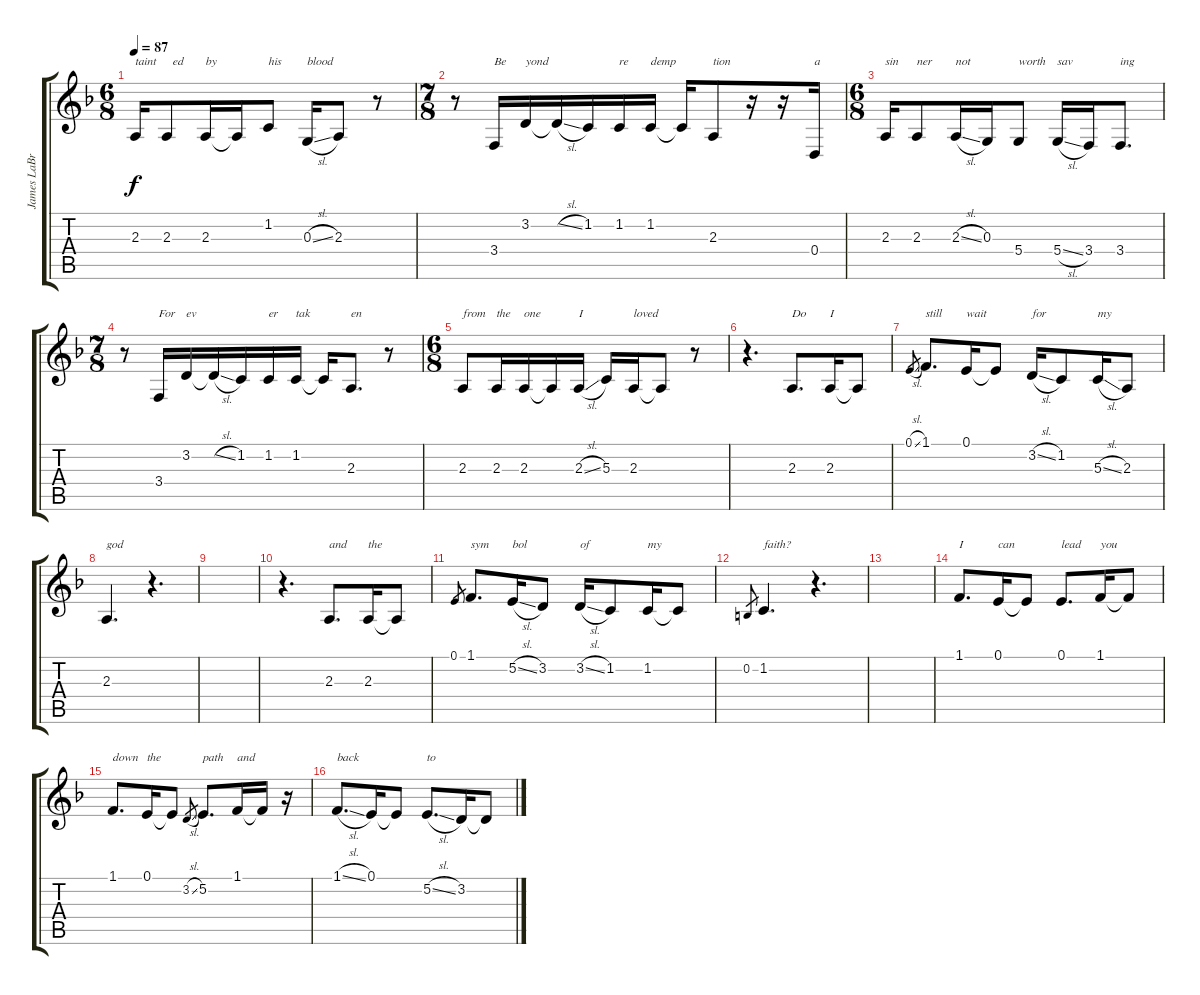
\track ("James LaBrie - Vocals" "James LaBr") {instrument bassoon}
\staff {score tabs}
\tuning (E4 B3 G3 D3 A2 D2) {hide}
\ts (6 8)
\tempo 87
\clef g2
\ks dminor
2.3.16{txt "taint" dy f} 2.3.8{txt "  ed"} 2.3.16{txt "by"} 2.3{t}.16 1.2.8{txt "his"} 0.3{sl}.16{txt "blood"} 2.3.8 r.8 |
\ts (7 8)
r.8 3.4.16{txt "Be"} 3.2.16{txt "yond"} 3.2{sl t}.16 1.2.16 1.2.16{txt "re"} 1.2.16{txt "demp"} 1.2{t}.16 2.3.8{txt "tion"} r.16 r.16 0.4.16{txt "a"} |
\ts (6 8)
2.3.16{txt "sin"} 2.3.8{txt "ner"} 2.3{sl}.16{txt "not"} 0.3.16 5.4.8{txt "worth"} 5.4{sl}.16{txt "sav"} 3.4.16 3.4.8{d txt "ing"} |
\ts (7 8)
r.8 3.4.16{txt "For"} 3.2.16{txt "ev"} 3.2{sl t}.16 1.2.16 1.2.16{txt "er"} 1.2.16{txt "tak"} 1.2{t}.16 2.3.8{d txt "en"} r.8 |
\ts (6 8)
2.3.8{txt "from"} 2.3.16{txt "the"} 2.3.16{txt "one"} 2.3{t}.16 2.3{sl}.16{txt "I"} 5.3.16 2.3.16{txt "loved"} 2.3{t}.8 r.8 |
r.4{d} 2.3.8{d txt "Do"} 2.3.16{txt "I"} 2.3{t}.8 |
0.1{sl}.8{gr} 1.1.8{d txt "still"} 0.1.16{txt "wait"} 0.1{t}.8 3.2{sl}.16{txt "for"} 1.2.8 5.3{sl}.16{txt "my"} 2.3.8 |
2.3.4{d txt "god"} r.4{d} |
|
r.4{d} 2.3.8{d txt "and"} 2.3.16{txt "the"} 2.3{t}.8 |
0.1.8{gr} 1.1.8{d txt "sym"} 5.2{sl}.16{txt "bol"} 3.2.8 3.2{sl}.16{txt "of"} 1.2.8 1.2.16{txt "my"} 1.2{t}.8 |
0.2.8{gr} 1.2.4{d txt "faith?"} r.4{d} |
|
1.1.8{d txt "I"} 0.1.16{txt "can"} 0.1{t}.8 0.1.8{d txt "lead"} 1.1.16{txt "you"} 1.1{t}.8 |
1.1.8{d txt "down"} 0.1.16{txt "the"} 0.1{t}.8 3.2{sl}.8{gr} 5.2.8{d txt "path"} 1.1.16{txt "and"} 1.1{t}.16 r.16 |
1.1{sl}.8{d txt "back"} 0.1.16 0.1{t}.8 5.2{sl}.8{d txt "to"} 3.2.16 3.2{t}.8
